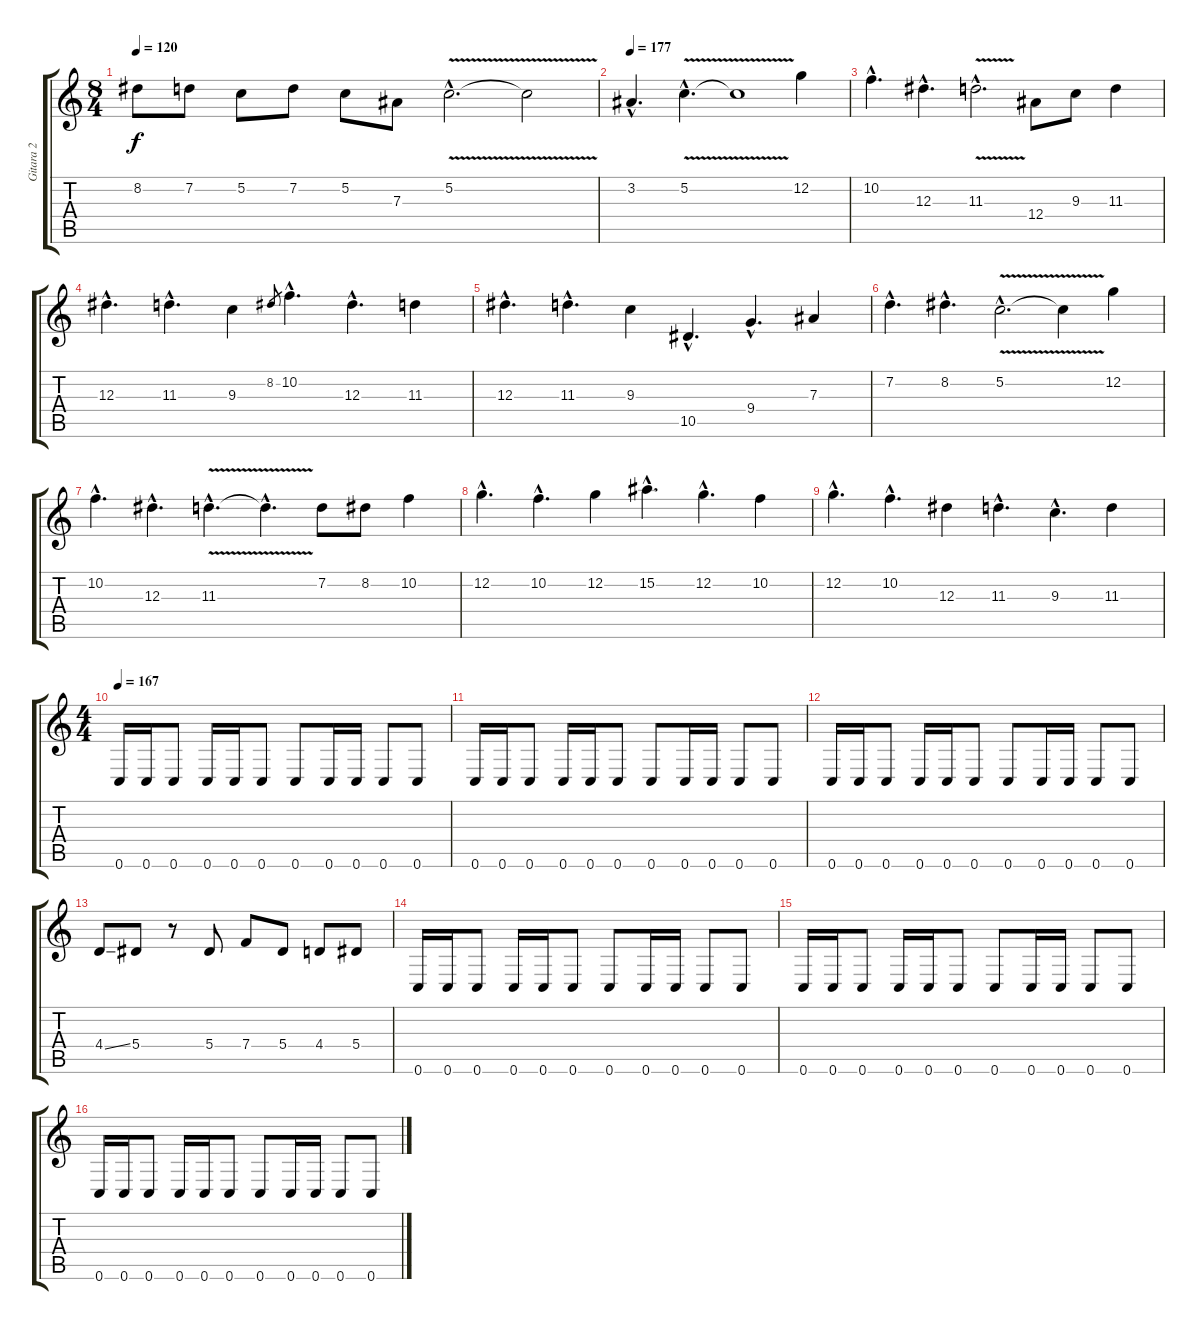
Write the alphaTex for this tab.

\track ("Gitara 2" "Gitara 2") {instrument distortionguitar}
\staff {score tabs}
\tuning (C4 G3 Eb3 Bb2 F2 C2) {hide}
\ts (8 4)
\tempo 120
\clef g2
\ks c
8.2.8{dy f} 7.2.8 5.2.8 7.2.8 5.2.8 7.3.8 5.2{v hac}.2{d} 5.2{t}.2 |
\tempo 177
3.2{hac}.4{d} 5.2{v hac}.4{d} 5.2{t}.1 12.2.4 |
10.2{hac}.4{d} 12.3{hac}.4{d} 11.3{v hac}.2{d} 12.4.8 9.3.8 11.3.4 |
12.3{hac}.4{d} 11.3{hac}.4{d} 9.3.4 8.2.8{gr} 10.2{hac}.4{d} 12.3{hac}.4{d} 11.3.4 |
12.3{hac}.4{d} 11.3{hac}.4{d} 9.3.4 10.5{hac}.4{d} 9.4{hac}.4{d} 7.3.4 |
7.2{hac}.4{d} 8.2{hac}.4{d} 5.2{v hac}.2{d} 5.2{t}.4 12.2.4 |
10.2{hac}.4{d} 12.3{hac}.4{d} 11.3{v hac}.4{d} 11.3{hac t}.4{d} 7.2.8 8.2.8 10.2.4 |
12.2{hac}.4{d} 10.2{hac}.4{d} 12.2.4 15.2{hac}.4{d} 12.2{hac}.4{d} 10.2.4 |
12.2{hac}.4{d} 10.2{hac}.4{d} 12.3.4 11.3{hac}.4{d} 9.3{hac}.4{d} 11.3.4 |
\ts (4 4)
\tempo 167
0.6.16 0.6.16 0.6.8 0.6.16 0.6.16 0.6.8 0.6.8 0.6.16 0.6.16 0.6.8 0.6.8 |
0.6.16 0.6.16 0.6.8 0.6.16 0.6.16 0.6.8 0.6.8 0.6.16 0.6.16 0.6.8 0.6.8 |
0.6.16 0.6.16 0.6.8 0.6.16 0.6.16 0.6.8 0.6.8 0.6.16 0.6.16 0.6.8 0.6.8 |
4.4{ss}.8 5.4.8 r.8 5.4.8 7.4.8 5.4.8 4.4.8 5.4.8 |
0.6.16 0.6.16 0.6.8 0.6.16 0.6.16 0.6.8 0.6.8 0.6.16 0.6.16 0.6.8 0.6.8 |
0.6.16 0.6.16 0.6.8 0.6.16 0.6.16 0.6.8 0.6.8 0.6.16 0.6.16 0.6.8 0.6.8 |
0.6.16 0.6.16 0.6.8 0.6.16 0.6.16 0.6.8 0.6.8 0.6.16 0.6.16 0.6.8 0.6.8
